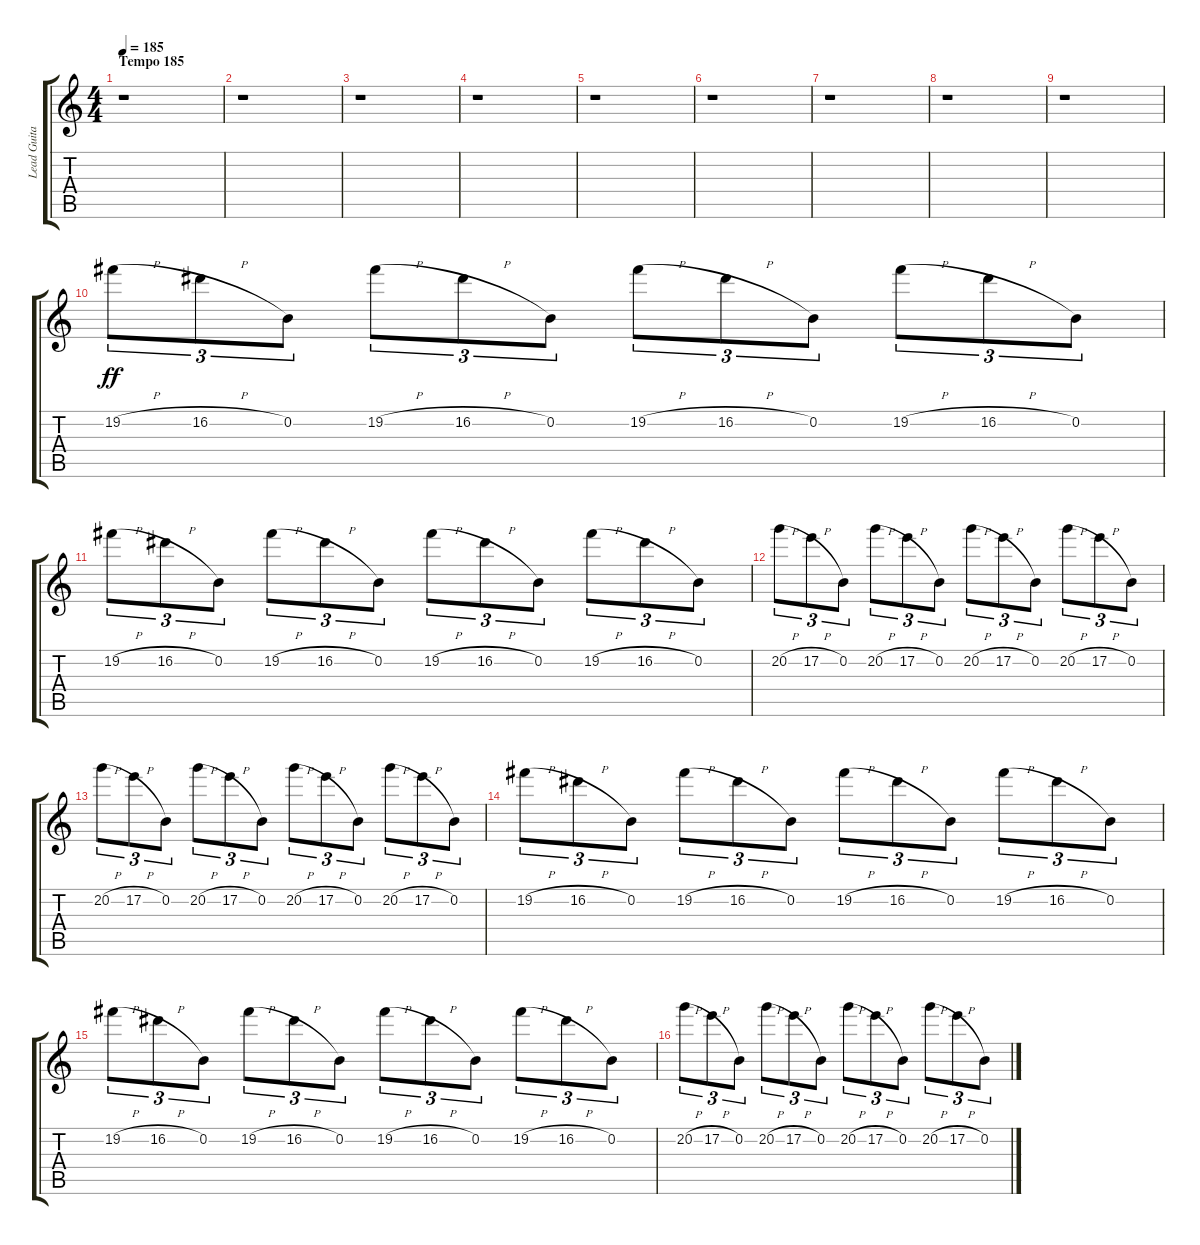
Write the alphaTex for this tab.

\track ("Lead Guitar (Kirk)" "Lead Guita") {instrument distortionguitar}
\staff {score tabs}
\tuning (E4 B3 G3 D3 A2 E2) {hide}
\ts (4 4)
\section ("" "Tempo 185")
\tempo 185
\clef g2
\ks c
r.1{dy f} |
r.1 |
r.1 |
r.1 |
r.1 |
r.1 |
r.1 |
r.1 |
r.1 |
19.2{h}.8{tu (3 2) dy ff} 16.2{h}.8{tu (3 2)} 0.2.8{tu (3 2)} 19.2{h}.8{tu (3 2)} 16.2{h}.8{tu (3 2)} 0.2.8{tu (3 2)} 19.2{h}.8{tu (3 2)} 16.2{h}.8{tu (3 2)} 0.2.8{tu (3 2)} 19.2{h}.8{tu (3 2)} 16.2{h}.8{tu (3 2)} 0.2.8{tu (3 2)} |
19.2{h}.8{tu (3 2)} 16.2{h}.8{tu (3 2)} 0.2.8{tu (3 2)} 19.2{h}.8{tu (3 2)} 16.2{h}.8{tu (3 2)} 0.2.8{tu (3 2)} 19.2{h}.8{tu (3 2)} 16.2{h}.8{tu (3 2)} 0.2.8{tu (3 2)} 19.2{h}.8{tu (3 2)} 16.2{h}.8{tu (3 2)} 0.2.8{tu (3 2)} |
20.2{h}.8{tu (3 2)} 17.2{h}.8{tu (3 2)} 0.2.8{tu (3 2)} 20.2{h}.8{tu (3 2)} 17.2{h}.8{tu (3 2)} 0.2.8{tu (3 2)} 20.2{h}.8{tu (3 2)} 17.2{h}.8{tu (3 2)} 0.2.8{tu (3 2)} 20.2{h}.8{tu (3 2)} 17.2{h}.8{tu (3 2)} 0.2.8{tu (3 2)} |
20.2{h}.8{tu (3 2)} 17.2{h}.8{tu (3 2)} 0.2.8{tu (3 2)} 20.2{h}.8{tu (3 2)} 17.2{h}.8{tu (3 2)} 0.2.8{tu (3 2)} 20.2{h}.8{tu (3 2)} 17.2{h}.8{tu (3 2)} 0.2.8{tu (3 2)} 20.2{h}.8{tu (3 2)} 17.2{h}.8{tu (3 2)} 0.2.8{tu (3 2)} |
19.2{h}.8{tu (3 2)} 16.2{h}.8{tu (3 2)} 0.2.8{tu (3 2)} 19.2{h}.8{tu (3 2)} 16.2{h}.8{tu (3 2)} 0.2.8{tu (3 2)} 19.2{h}.8{tu (3 2)} 16.2{h}.8{tu (3 2)} 0.2.8{tu (3 2)} 19.2{h}.8{tu (3 2)} 16.2{h}.8{tu (3 2)} 0.2.8{tu (3 2)} |
19.2{h}.8{tu (3 2)} 16.2{h}.8{tu (3 2)} 0.2.8{tu (3 2)} 19.2{h}.8{tu (3 2)} 16.2{h}.8{tu (3 2)} 0.2.8{tu (3 2)} 19.2{h}.8{tu (3 2)} 16.2{h}.8{tu (3 2)} 0.2.8{tu (3 2)} 19.2{h}.8{tu (3 2)} 16.2{h}.8{tu (3 2)} 0.2.8{tu (3 2)} |
20.2{h}.8{tu (3 2)} 17.2{h}.8{tu (3 2)} 0.2.8{tu (3 2)} 20.2{h}.8{tu (3 2)} 17.2{h}.8{tu (3 2)} 0.2.8{tu (3 2)} 20.2{h}.8{tu (3 2)} 17.2{h}.8{tu (3 2)} 0.2.8{tu (3 2)} 20.2{h}.8{tu (3 2)} 17.2{h}.8{tu (3 2)} 0.2.8{tu (3 2)}
